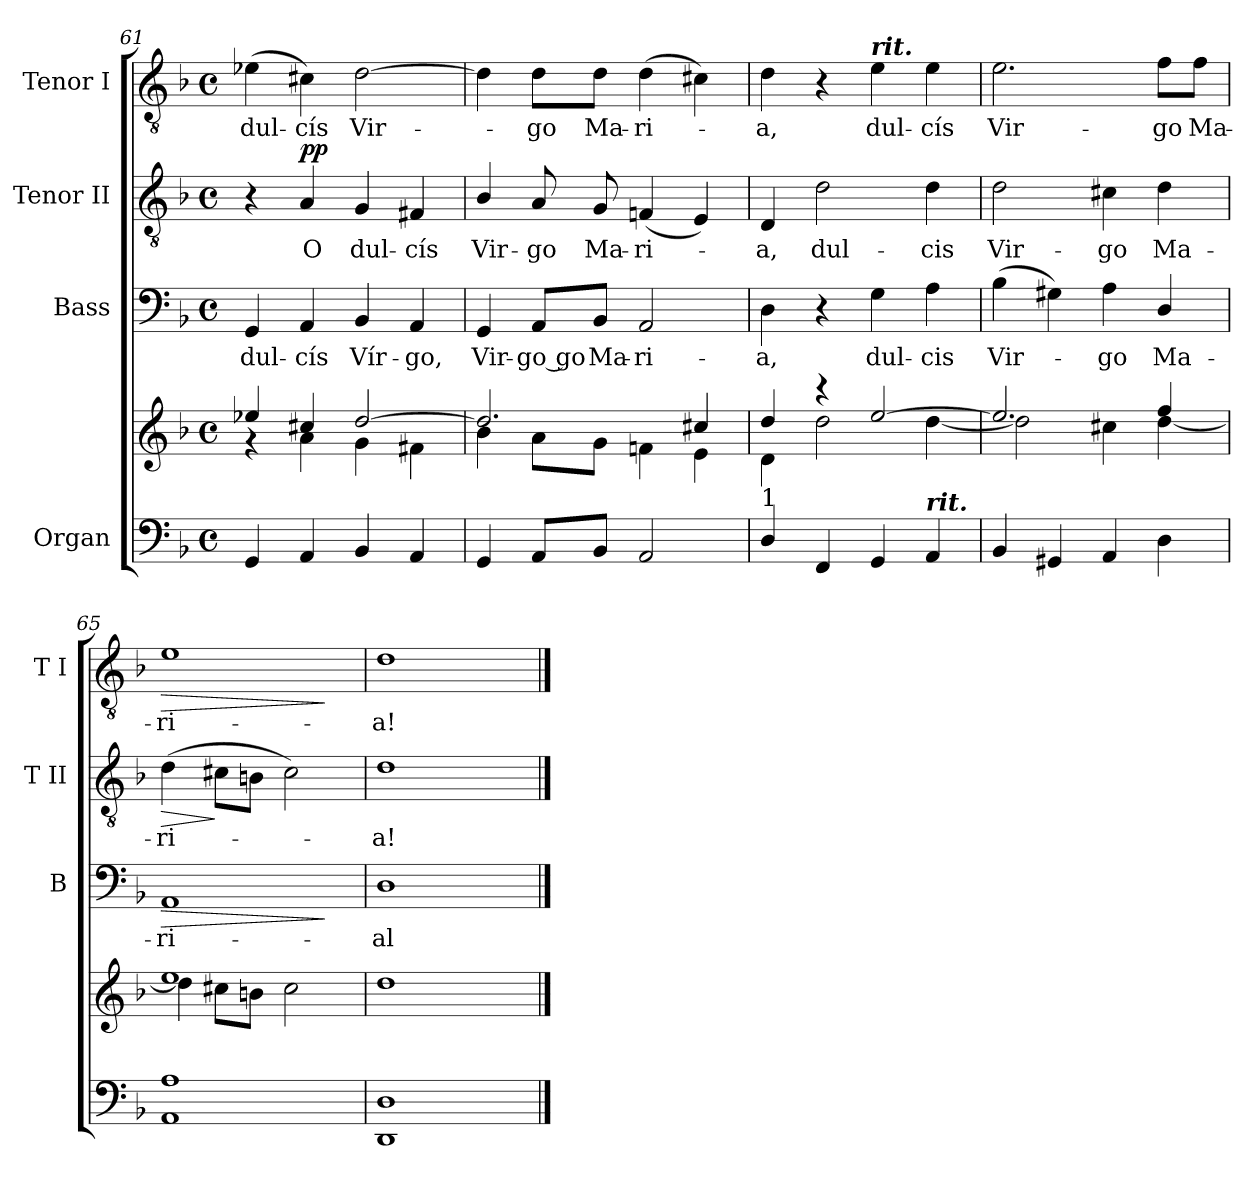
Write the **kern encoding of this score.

**kern	**kern	**kern	**text	**dynam	**kern	**text	**dynam	**kern	**text	**dynam
*part4	*part4	*part3	*part3	*part3	*part2	*part2	*part2	*part1	*part1	*part1
*staff5	*staff4	*staff3	*staff3	*staff3	*staff2	*staff2	*staff2	*staff1	*staff1	*staff1
*I"Organ	*	*I"Bass	*	*	*I"Tenor II	*	*	*I"Tenor I	*	*
*	*	*I'B	*	*	*I'T II	*	*	*I'T I	*	*
!!LO:LB:g=z
*clefF4	*clefG2	*clefF4	*	*	*clefGv2	*	*	*clefGv2	*	*
*k[b-]	*k[b-]	*k[b-]	*	*	*k[b-]	*	*	*k[b-]	*	*
*F:	*F:	*F:	*	*	*F:	*	*	*F:	*	*
*M4/4	*M4/4	*M4/4	*	*	*M4/4	*	*	*M4/4	*	*
*met(c)	*met(c)	*met(c)	*	*	*met(c)	*	*	*met(c)	*	*
=61	=61	=61	=61	=61	=61	=61	=61	=61	=61	=61
*	*^	*	*	*	*	*	*	*	*	*
!	!	!	!	!LO:LY:b	!	!	!	!	!	!LO:LY:b	!
4GG	4ee-X/	4r	4GG	dul-	.	4r	.	.	(>4e-X	dul-	.
!	!	!	!	!LO:LY:b	!	!	!LO:LY:b	!LO:DY:b	!	!LO:LY:b	!
4AA	4cc#X/	4a\	4AA	-cís	.	4A	O	pp	4c#X)	-cís	.
!	!	!	!	!LO:LY:b	!	!	!LO:LY:b	!	!	!LO:LY:b	!
4BB-	[2dd/	4g\	4BB-	Vír-	.	4G	dul-	.	[2d	Vir-	.
!	!	!	!	!LO:LY:b	!	!	!LO:LY:b	!	!	!	!
4AA	.	4f#X\	4AA	-go,	.	4F#X	-cís	.	.	.	.
=62	=62	=62	=62	=62	=62	=62	=62	=62	=62	=62	=62
!	!	!	!	!LO:LY:b	!	!	!LO:LY:b	!	!	!	!
4GG	2.dd/]	4b-\	4GG	Vir-	.	4B-/	Vir-	.	4d]	.	.
!	!	!	!	!LO:LY:b	!	!	!LO:LY:b	!	!	!LO:LY:b	!
8AAL	.	8a\L	8AA/L	-go go	.	8A	-go	.	8d\L	go	.
!	!	!	!	!LO:LY:b	!	!	!LO:LY:b	!	!	!LO:LY:b	!
8BB-J	.	8g\J	8BB-/J	Ma-	.	8G	Ma-	.	8d\J	Ma-	.
!	!	!	!	!LO:LY:b	!	!	!LO:LY:b	!	!	!LO:LY:b	!
2AA	.	4fn\	2AA	-ri-	.	(<4Fn	-ri-	.	(>4d	-ri-	.
.	4cc#X/	4e\	.	.	.	4E)	.	.	4c#X)	.	.
=63	=63	=63	=63	=63	=63	=63	=63	=63	=63	=63	=63
!	!LO:TX:b:t=1	!	!	!	!	!	!	!	!	!	!
!	!	!	!	!LO:LY:b	!	!	!LO:LY:b	!	!	!LO:LY:b	!
4D/	4dd/	4d\	4D	-a,	.	4D	a,	.	4d	a,	.
!	!	!	!	!	!	!	!LO:LY:b	!	!	!	!
4FF	4r	2dd\	4r	.	.	2d	dul-	.	4r	.	.
!	!	!	!	!	!	!	!	!	!LO:TX:a:Bi:t=rit.	!	!
!	!	!	!	!LO:LY:b	!	!	!	!	!	!LO:LY:b	!
4GG	[2ee/	.	4G	dul-	.	.	.	.	4e	dul-	.
!LO:TX:a:Bi:t=rit.	!	!	!	!	!	!	!	!	!	!	!
!	!	!	!	!LO:LY:b	!	!	!LO:LY:b	!	!	!LO:LY:b	!
4AA	.	[4dd\	4A	-cis	.	4d	-cis	.	4e	-cís	.
=64	=64	=64	=64	=64	=64	=64	=64	=64	=64	=64	=64
!	!	!	!	!LO:LY:b	!	!	!LO:LY:b	!	!	!LO:LY:b	!
4BB-	2.ee/]	2dd\]	(>4B-	Vir-	.	2d	Vir-	.	2.e	Vir-	.
4GG#X	.	.	4G#X)	.	.	.	.	.	.	.	.
!	!	!	!	!LO:LY:b	!	!	!LO:LY:b	!	!	!	!
4AA	.	4cc#X\	4A	go	.	4c#X	-go	.	.	.	.
!	!	!	!	!LO:LY:b	!	!	!LO:LY:b	!	!	!LO:LY:b	!
4D	4ff/	[4dd\	4D/	Ma-	.	4d	Ma-	.	8f\L	-go	.
!	!	!	!	!	!	!	!	!	!	!LO:LY:b	!
.	.	.	.	.	.	.	.	.	8f\J	Ma-	.
=65	=65	=65	=65	=65	=65	=65	=65	=65	=65	=65	=65
!	!	!	!	!LO:LY:b	!LO:HP:b	!	!LO:LY:b	!LO:HP:b	!	!LO:LY:b	!LO:HP:b
1AA 1A	1ee/	4dd\]	1AA	-ri-	>	(>4d	-ri-	>	1e	-ri-	>
.	.	8cc#X\L	.	.	.	8c#XL	.	]	.	.	.
.	.	8bn\J	.	.	.	8BnJ	.	.	.	.	.
.	.	2cc#\	.	.	.	2c#)	.	.	.	.	.
*	*v	*v	*	*	*	*	*	*	*	*	*
.	.	.	.	]	.	.	.	.	.	]
=66	=66	=66	=66	=66	=66	=66	=66	=66	=66	=66
*	*^	*	*	*	*	*	*	*	*	*
!	!	!	!	!LO:LY:b	!	!	!LO:LY:b	!	!	!LO:LY:b	!
1DD 1D	1dd/	2ryy	1D	-al	.	1d	a!	.	1d	-a!	.
.	.	2ryy	.	.	.	.	.	.	.	.	.
*	*v	*v	*	*	*	*	*	*	*	*	*
==	==	==	==	==	==	==	==	==	==	==
*-	*-	*-	*-	*-	*-	*-	*-	*-	*-	*-
